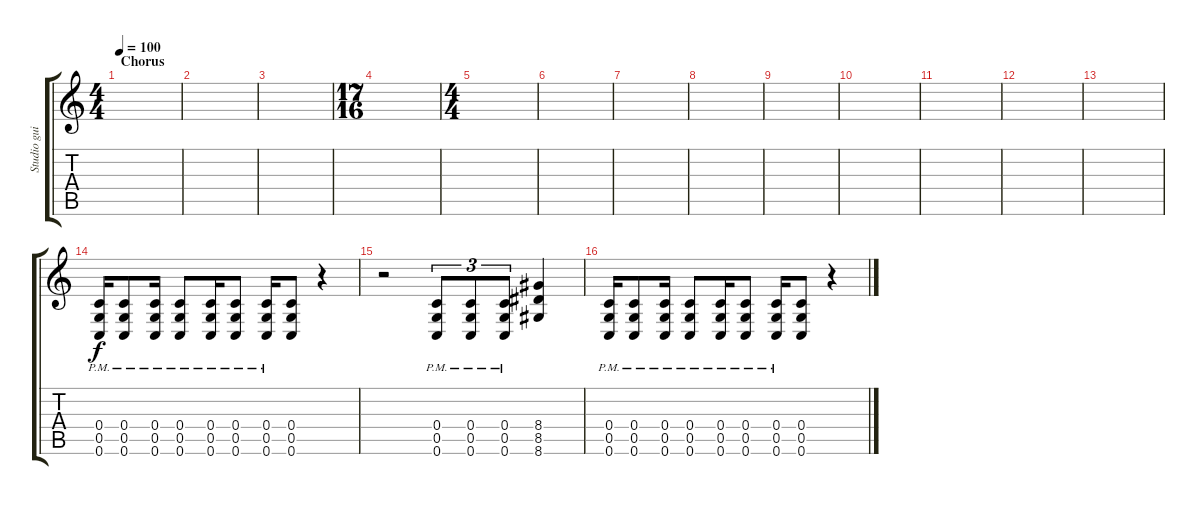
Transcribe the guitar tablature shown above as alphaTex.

\track ("Studio guitar I" "Studio gui") {instrument distortionguitar}
\staff {score tabs}
\tuning (D4 A3 F3 C3 G2 C2) {hide}
\ts (4 4)
\section ("" "Chorus")
\tempo 100
\clef g2
\ks c
|
|
|
\ts (17 16)
|
\ts (4 4)
|
|
|
|
|
|
|
|
|
(0.4{pm} 0.5{pm} 0.6{pm}).16{balance 0} (0.4{pm} 0.5{pm} 0.6{pm}).8 (0.4{pm} 0.5{pm} 0.6{pm}).16 (0.4{pm} 0.5{pm} 0.6{pm}).8 (0.4{pm} 0.5{pm} 0.6{pm}).16 (0.4{pm} 0.5{pm} 0.6{pm}).8 (0.4{pm} 0.5{pm} 0.6{pm}).16 (0.4 0.5 0.6).8 r.4 |
r.2 (0.4{pm} 0.5{pm} 0.6{pm}).8{tu (3 2)} (0.4{pm} 0.5{pm} 0.6{pm}).8{tu (3 2)} (0.4{pm} 0.5{pm} 0.6{pm}).8{tu (3 2)} (8.4 8.5 8.6).4 |
(0.4{pm} 0.5{pm} 0.6{pm}).16{balance 0} (0.4{pm} 0.5{pm} 0.6{pm}).8 (0.4{pm} 0.5{pm} 0.6{pm}).16 (0.4{pm} 0.5{pm} 0.6{pm}).8 (0.4{pm} 0.5{pm} 0.6{pm}).16 (0.4{pm} 0.5{pm} 0.6{pm}).8 (0.4{pm} 0.5{pm} 0.6{pm}).16 (0.4 0.5 0.6).8 r.4
